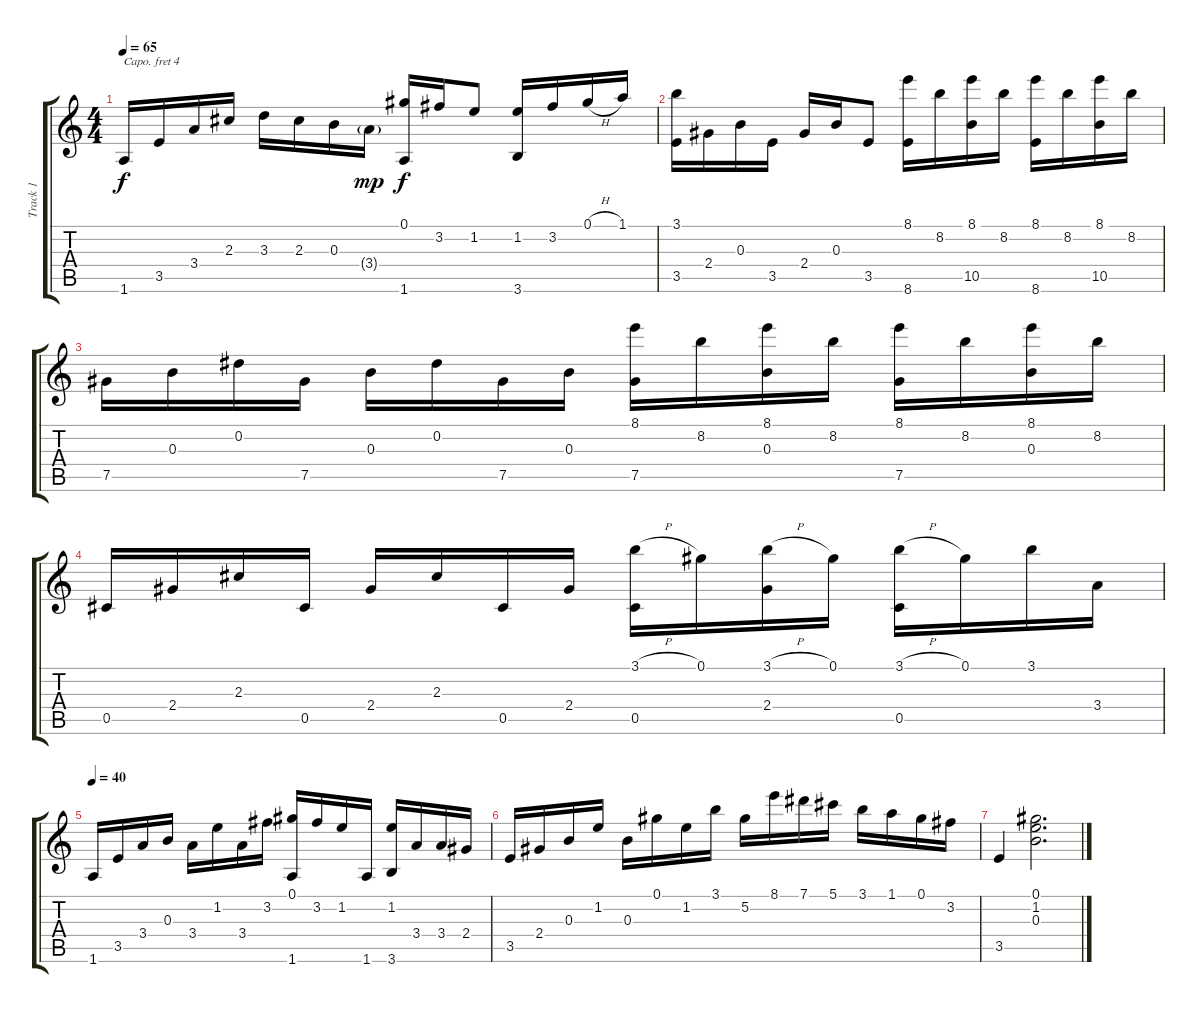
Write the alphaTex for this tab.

\track ("Track 1" "Track 1") {instrument acousticguitarsteel}
\staff {score tabs}
\capo 4
\tuning (E4 B3 G3 D3 A2 E2) {hide}
\ts (4 4)
\tempo 65
\clef g2
\ks c
1.6.16{dy f} 3.5.16 3.4.16 2.3.16 3.3.16 2.3.16 0.3.16 3.4{g}.16{dy mp} (0.1 1.6).16{dy f} 3.2.16 1.2.8 (1.2 3.6).16 3.2.16 0.1{h}.16 1.1.16 |
(3.1 3.5).16 2.4.16 0.3.16 3.5.16 2.4.16 0.3.16 3.5.8 (8.1 8.6).16 8.2.16 (8.1 10.5).16 8.2.16 (8.1 8.6).16 8.2.16 (8.1 10.5).16 8.2.16 |
7.5.16 0.3.16 0.2.16 7.5.16 0.3.16 0.2.16 7.5.16 0.3.16 (8.1 7.5).16 8.2.16 (8.1 0.3).16 8.2.16 (8.1 7.5).16 8.2.16 (8.1 0.3).16 8.2.16 |
0.5.16 2.4.16 2.3.16 0.5.16 2.4.16 2.3.16 0.5.16 2.4.16 (3.1{h} 0.5).16 0.1.16 (3.1{h} 2.4).16 0.1.16 (3.1{h} 0.5).16 0.1.16 3.1.16 3.4.16 |
\tempo 40
1.6.16 3.5.16 3.4.16 0.3.16 3.4.16 1.2.16 3.4.16 3.2.16 (0.1 1.6).16 3.2.16 1.2.16 1.6.16 (1.2 3.6).16 3.4.16 3.4.16 2.4.16 |
3.5.16 2.4.16 0.3.16 1.2.16 0.3.16 0.1.16 1.2.16 3.1.16 5.2.16 8.1.16 7.1.16 5.1.16 3.1.16 1.1.16 0.1.16 3.2.16 |
3.5.4 (0.1 1.2 0.3).2{d}
